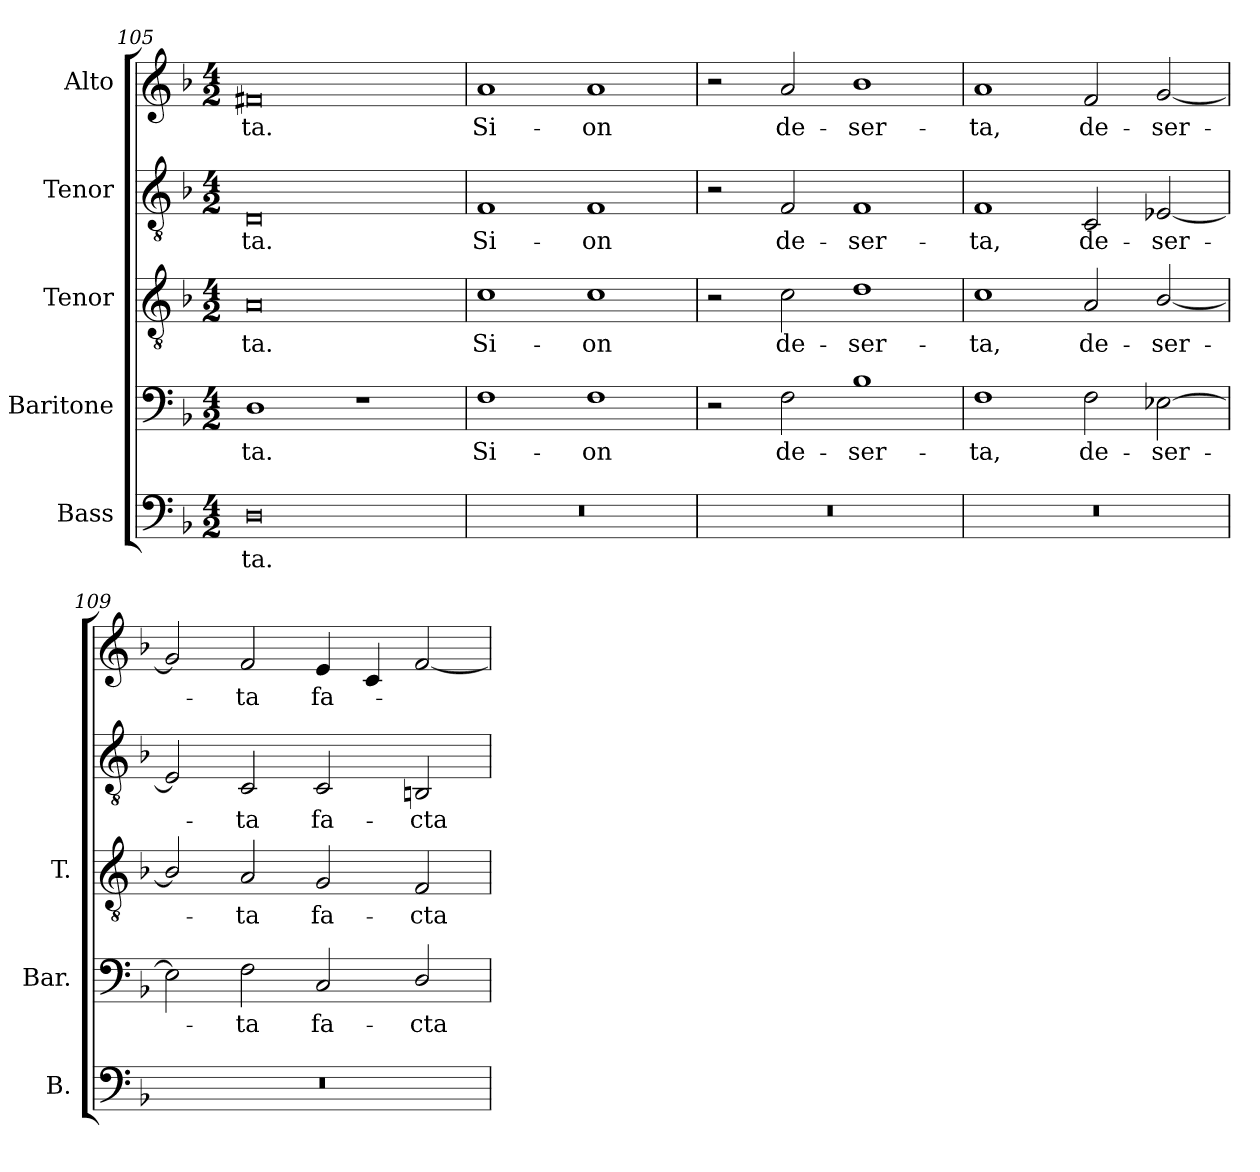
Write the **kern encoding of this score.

**kern	**text	**kern	**text	**kern	**text	**kern	**text	**kern	**text
*part5	*part5	*part4	*part4	*part3	*part3	*part2	*part2	*part1	*part1
*staff5	*staff5	*staff4	*staff4	*staff3	*staff3	*staff2	*staff2	*staff1	*staff1
*I"Bass	*	*I"Baritone	*	*I"Tenor	*	*I"Tenor	*	*I"Alto	*
*I'B.	*	*I'Bar.	*	*I'T.	*	*	*	*	*
!!LO:PB:g=z
*clefF4	*	*clefF4	*	*clefGv2	*	*clefGv2	*	*clefG2	*
*	*	*	*	*ITrd7c12	*	*	*	*	*
*k[b-]	*	*k[b-]	*	*k[b-]	*	*k[b-]	*	*k[b-]	*
*F:	*	*F:	*	*F:	*	*F:	*	*F:	*
*M4/2	*	*M4/2	*	*M4/2	*	*M4/2	*	*M4/2	*
=105	=105	=105	=105	=105	=105	=105	=105	=105	=105
!	!LO:LY:b:color=#000000	!	!	!	!	!	!	!	!
!	!	!	!LO:LY:b:color=#000000	!	!	!	!	!	!
!	!	!	!	!	!LO:LY:b:color=#000000	!	!	!	!
!	!	!	!	!	!	!	!LO:LY:b:color=#000000	!	!
!	!	!	!	!	!	!	!	!	!LO:LY:b:color=#000000
0Di	-ta.	1Di	-ta.	0AAi	-ta.	0Di	-ta.	0f#Xi	-ta.
.	.	1r	.	.	.	.	.	.	.
=106	=106	=106	=106	=106	=106	=106	=106	=106	=106
!LO:N:vis=1	!	!	!	!	!	!	!	!	!
!	!	!	!LO:LY:b:color=#000000	!	!	!	!	!	!
!	!	!	!	!	!LO:LY:b:color=#000000	!	!	!	!
!	!	!	!	!	!	!	!LO:LY:b:color=#000000	!	!
!	!	!	!	!	!	!	!	!	!LO:LY:b:color=#000000
0r	.	1Fi	Si-	1Ci	Si-	1Fi	Si-	1ai	Si-
!	!	!	!LO:LY:b:color=#000000	!	!	!	!	!	!
!	!	!	!	!	!LO:LY:b:color=#000000	!	!	!	!
!	!	!	!	!	!	!	!LO:LY:b:color=#000000	!	!
!	!	!	!	!	!	!	!	!	!LO:LY:b:color=#000000
.	.	1Fi	-on	1Ci	-on	1Fi	-on	1ai	-on
=107	=107	=107	=107	=107	=107	=107	=107	=107	=107
!LO:N:vis=1	!	!	!	!	!	!	!	!	!
0r	.	2r	.	2r	.	2r	.	2r	.
!	!	!	!LO:LY:b:color=#000000	!	!	!	!	!	!
!	!	!	!	!	!LO:LY:b:color=#000000	!	!	!	!
!	!	!	!	!	!	!	!LO:LY:b:color=#000000	!	!
!	!	!	!	!	!	!	!	!	!LO:LY:b:color=#000000
.	.	2Fi\	de-	2Ci\	de-	2Fi/	de-	2ai/	de-
!	!	!	!LO:LY:b:color=#000000	!	!	!	!	!	!
!	!	!	!	!	!LO:LY:b:color=#000000	!	!	!	!
!	!	!	!	!	!	!	!LO:LY:b:color=#000000	!	!
!	!	!	!	!	!	!	!	!	!LO:LY:b:color=#000000
.	.	1B-i	-ser-	1Di	-ser-	1Fi	-ser-	1b-i	-ser-
=108	=108	=108	=108	=108	=108	=108	=108	=108	=108
!LO:N:vis=1	!	!	!	!	!	!	!	!	!
!	!	!	!LO:LY:b:color=#000000	!	!	!	!	!	!
!	!	!	!	!	!LO:LY:b:color=#000000	!	!	!	!
!	!	!	!	!	!	!	!LO:LY:b:color=#000000	!	!
!	!	!	!	!	!	!	!	!	!LO:LY:b:color=#000000
0r	.	1Fi	-ta,	1Ci	-ta,	1Fi	-ta,	1ai	-ta,
!	!	!	!LO:LY:b:color=#000000	!	!	!	!	!	!
!	!	!	!	!	!LO:LY:b:color=#000000	!	!	!	!
!	!	!	!	!	!	!	!LO:LY:b:color=#000000	!	!
!	!	!	!	!	!	!	!	!	!LO:LY:b:color=#000000
.	.	2Fi\	de-	2AAi/	de-	2Ci/	de-	2fi/	de-
!	!	!	!LO:LY:b:color=#000000	!	!	!	!	!	!
!	!	!	!	!	!LO:LY:b:color=#000000	!	!	!	!
!	!	!	!	!	!	!	!LO:LY:b:color=#000000	!	!
!	!	!	!	!	!	!	!	!	!LO:LY:b:color=#000000
.	.	[2E-Xi\	-ser-	[2BB-i/	-ser-	[2E-Xi/	-ser-	[2gi/	-ser-
=109	=109	=109	=109	=109	=109	=109	=109	=109	=109
!LO:N:vis=1	!	!	!	!	!	!	!	!	!
0r	.	2E-i\]	.	2BB-i/]	.	2E-i/]	.	2gi/]	.
!	!	!	!LO:LY:b:color=#000000	!	!	!	!	!	!
!	!	!	!	!	!LO:LY:b:color=#000000	!	!	!	!
!	!	!	!	!	!	!	!LO:LY:b:color=#000000	!	!
!	!	!	!	!	!	!	!	!	!LO:LY:b:color=#000000
.	.	2Fi\	-ta	2AAi/	-ta	2Ci/	-ta	2fi/	-ta
!	!	!	!LO:LY:b:color=#000000	!	!	!	!	!	!
!	!	!	!	!	!LO:LY:b:color=#000000	!	!	!	!
!	!	!	!	!	!	!	!LO:LY:b:color=#000000	!	!
!	!	!	!	!	!	!	!	!	!LO:LY:b:color=#000000
.	.	2Ci/	fa-	2GGi/	fa-	2Ci/	fa-	4ei/	fa-
.	.	.	.	.	.	.	.	4ci/	.
!	!	!	!LO:LY:b:color=#000000	!	!	!	!	!	!
!	!	!	!	!	!LO:LY:b:color=#000000	!	!	!	!
!	!	!	!	!	!	!	!LO:LY:b:color=#000000	!	!
.	.	2Di/	-cta	2FFi/	-cta	2BBni/	-cta	[2fi/	.
=	=	=	=	=	=	=	=	=	=
*-	*-	*-	*-	*-	*-	*-	*-	*-	*-
